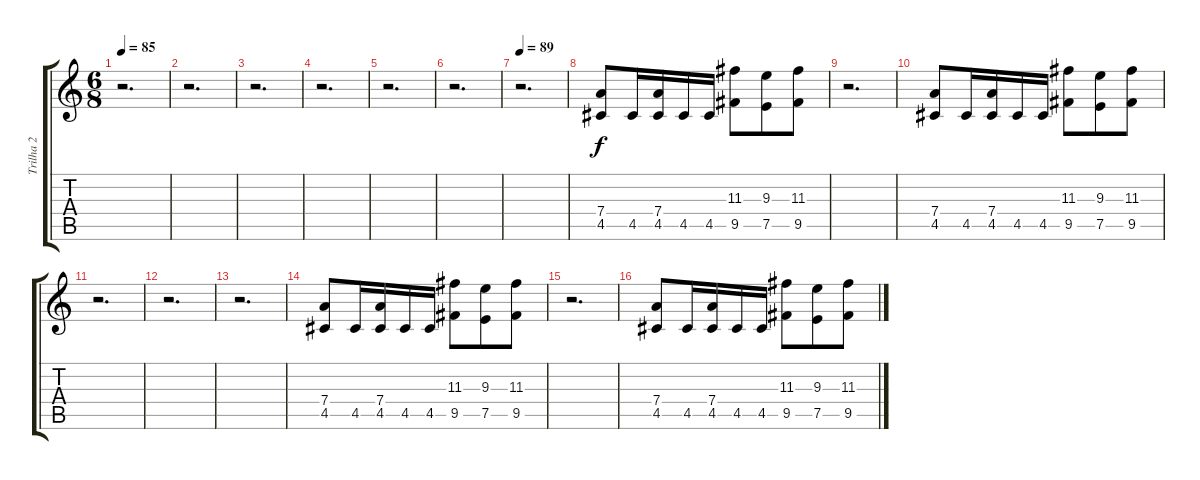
\track ("Trilha 2" "Trilha 2") {instrument distortionguitar}
\staff {score tabs}
\tuning (E4 B3 G3 D3 A2 E2) {hide}
\ts (6 8)
\tempo 85
\clef g2
\ks c
r.2{d dy f} |
r.2{d} |
r.2{d} |
r.2{d} |
r.2{d} |
r.2{d} |
\tempo 89
r.2{d} |
(7.4 4.5).8 4.5.16 (7.4 4.5).16 4.5.16 4.5.16 (11.3 9.5).8 (9.3 7.5).8 (11.3 9.5).8 |
r.2{d} |
(7.4 4.5).8 4.5.16 (7.4 4.5).16 4.5.16 4.5.16 (11.3 9.5).8 (9.3 7.5).8 (11.3 9.5).8 |
r.2{d} |
r.2{d} |
r.2{d} |
(7.4 4.5).8 4.5.16 (7.4 4.5).16 4.5.16 4.5.16 (11.3 9.5).8 (9.3 7.5).8 (11.3 9.5).8 |
r.2{d} |
(7.4 4.5).8 4.5.16 (7.4 4.5).16 4.5.16 4.5.16 (11.3 9.5).8 (9.3 7.5).8 (11.3 9.5).8
